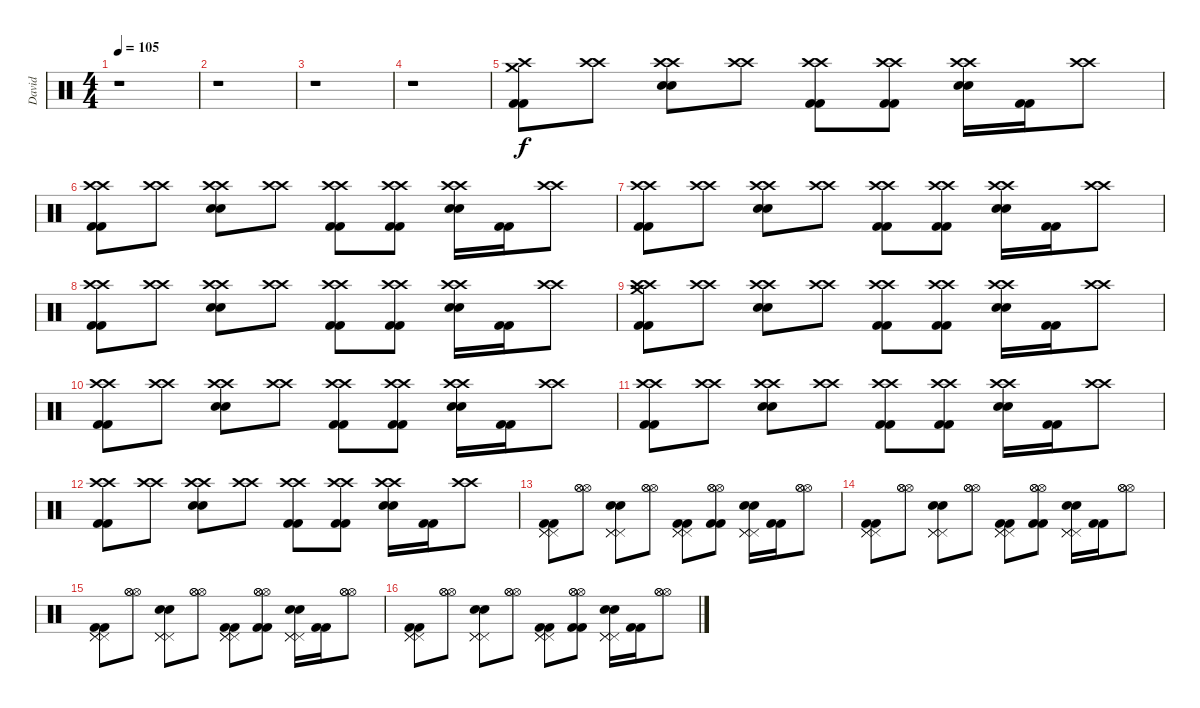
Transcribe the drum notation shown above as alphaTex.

\track ("David" "David") {instrument percussion}
\staff {score}
\articulation defaults
\ts (4 4)
\tempo 105
\clef neutral
\ks c
r.1{dy f} |
r.1 |
r.1 |
r.1 |
("Crash medium (hit)" "Crash high (hit)" "Kick (hit) 2" "Kick (hit) 2").8 ("Crash high (hit)" "Crash high (hit)").8 ("Crash high (hit)" "Crash high (hit)" "Electric Snare (hit)" "Electric Snare (hit)").8 ("Crash high (hit)" "Crash high (hit)").8 ("Crash high (hit)" "Crash high (hit)" "Kick (hit) 2" "Kick (hit) 2").8 ("Crash high (hit)" "Crash high (hit)" "Kick (hit) 2" "Kick (hit) 2").8 ("Crash high (hit)" "Crash high (hit)" "Electric Snare (hit)" "Electric Snare (hit)").16 ("Kick (hit) 2" "Kick (hit) 2").16 ("Crash high (hit)" "Crash high (hit)").8 |
("Crash high (hit)" "Crash high (hit)" "Kick (hit) 2" "Kick (hit) 2").8 ("Crash high (hit)" "Crash high (hit)").8 ("Crash high (hit)" "Crash high (hit)" "Electric Snare (hit)" "Electric Snare (hit)").8 ("Crash high (hit)" "Crash high (hit)").8 ("Crash high (hit)" "Crash high (hit)" "Kick (hit) 2" "Kick (hit) 2").8 ("Crash high (hit)" "Crash high (hit)" "Kick (hit) 2" "Kick (hit) 2").8 ("Crash high (hit)" "Crash high (hit)" "Electric Snare (hit)" "Electric Snare (hit)").16 ("Kick (hit) 2" "Kick (hit) 2").16 ("Crash high (hit)" "Crash high (hit)").8 |
("Crash high (hit)" "Crash high (hit)" "Kick (hit) 2" "Kick (hit) 2").8 ("Crash high (hit)" "Crash high (hit)").8 ("Crash high (hit)" "Crash high (hit)" "Electric Snare (hit)" "Electric Snare (hit)").8 ("Crash high (hit)" "Crash high (hit)").8 ("Crash high (hit)" "Crash high (hit)" "Kick (hit) 2" "Kick (hit) 2").8 ("Crash high (hit)" "Crash high (hit)" "Kick (hit) 2" "Kick (hit) 2").8 ("Crash high (hit)" "Crash high (hit)" "Electric Snare (hit)" "Electric Snare (hit)").16 ("Kick (hit) 2" "Kick (hit) 2").16 ("Crash high (hit)" "Crash high (hit)").8 |
("Crash high (hit)" "Crash high (hit)" "Kick (hit) 2" "Kick (hit) 2").8 ("Crash high (hit)" "Crash high (hit)").8 ("Crash high (hit)" "Crash high (hit)" "Electric Snare (hit)" "Electric Snare (hit)").8 ("Crash high (hit)" "Crash high (hit)").8 ("Crash high (hit)" "Crash high (hit)" "Kick (hit) 2" "Kick (hit) 2").8 ("Crash high (hit)" "Crash high (hit)" "Kick (hit) 2" "Kick (hit) 2").8 ("Crash high (hit)" "Crash high (hit)" "Electric Snare (hit)" "Electric Snare (hit)").16 ("Kick (hit) 2" "Kick (hit) 2").16 ("Crash high (hit)" "Crash high (hit)").8 |
("Crash medium (hit)" "Crash high (hit)" "Crash high (hit)" "Kick (hit) 2" "Kick (hit) 2").8 ("Crash high (hit)" "Crash high (hit)").8 ("Crash high (hit)" "Crash high (hit)" "Electric Snare (hit)" "Electric Snare (hit)").8 ("Crash high (hit)" "Crash high (hit)").8 ("Crash high (hit)" "Crash high (hit)" "Kick (hit) 2" "Kick (hit) 2").8 ("Crash high (hit)" "Crash high (hit)" "Kick (hit) 2" "Kick (hit) 2").8 ("Crash high (hit)" "Crash high (hit)" "Electric Snare (hit)" "Electric Snare (hit)").16 ("Kick (hit) 2" "Kick (hit) 2").16 ("Crash high (hit)" "Crash high (hit)").8 |
("Crash high (hit)" "Crash high (hit)" "Kick (hit) 2" "Kick (hit) 2").8 ("Crash high (hit)" "Crash high (hit)").8 ("Crash high (hit)" "Crash high (hit)" "Electric Snare (hit)" "Electric Snare (hit)").8 ("Crash high (hit)" "Crash high (hit)").8 ("Crash high (hit)" "Crash high (hit)" "Kick (hit) 2" "Kick (hit) 2").8 ("Crash high (hit)" "Crash high (hit)" "Kick (hit) 2" "Kick (hit) 2").8 ("Crash high (hit)" "Crash high (hit)" "Electric Snare (hit)" "Electric Snare (hit)").16 ("Kick (hit) 2" "Kick (hit) 2").16 ("Crash high (hit)" "Crash high (hit)").8 |
("Crash high (hit)" "Crash high (hit)" "Kick (hit) 2" "Kick (hit) 2").8 ("Crash high (hit)" "Crash high (hit)").8 ("Crash high (hit)" "Crash high (hit)" "Electric Snare (hit)" "Electric Snare (hit)").8 ("Crash high (hit)" "Crash high (hit)").8 ("Crash high (hit)" "Crash high (hit)" "Kick (hit) 2" "Kick (hit) 2").8 ("Crash high (hit)" "Crash high (hit)" "Kick (hit) 2" "Kick (hit) 2").8 ("Crash high (hit)" "Crash high (hit)" "Electric Snare (hit)" "Electric Snare (hit)").16 ("Kick (hit) 2" "Kick (hit) 2").16 ("Crash high (hit)" "Crash high (hit)").8 |
("Crash high (hit)" "Crash high (hit)" "Kick (hit) 2" "Kick (hit) 2").8 ("Crash high (hit)" "Crash high (hit)").8 ("Crash high (hit)" "Crash high (hit)" "Electric Snare (hit)" "Electric Snare (hit)").8 ("Crash high (hit)" "Crash high (hit)").8 ("Crash high (hit)" "Crash high (hit)" "Kick (hit) 2" "Kick (hit) 2").8 ("Crash high (hit)" "Crash high (hit)" "Kick (hit) 2" "Kick (hit) 2").8 ("Crash high (hit)" "Crash high (hit)" "Electric Snare (hit)" "Electric Snare (hit)").16 ("Kick (hit) 2" "Kick (hit) 2").16 ("Crash high (hit)" "Crash high (hit)").8 |
("Pedal Hi-Hat (hit)" "Pedal Hi-Hat (hit)" "Pedal Hi-Hat (hit)" "Kick (hit) 2" "Kick (hit) 2").8 ("Hi-Hat (open)" "Hi-Hat (open)" "Hi-Hat (open)").8 ("Pedal Hi-Hat (hit)" "Pedal Hi-Hat (hit)" "Pedal Hi-Hat (hit)" "Electric Snare (hit)" "Electric Snare (hit)").8 ("Hi-Hat (open)" "Hi-Hat (open)" "Hi-Hat (open)").8 ("Pedal Hi-Hat (hit)" "Pedal Hi-Hat (hit)" "Pedal Hi-Hat (hit)" "Kick (hit) 2" "Kick (hit) 2").8 ("Hi-Hat (open)" "Hi-Hat (open)" "Hi-Hat (open)" "Kick (hit) 2" "Kick (hit) 2").8 ("Pedal Hi-Hat (hit)" "Pedal Hi-Hat (hit)" "Pedal Hi-Hat (hit)" "Electric Snare (hit)" "Electric Snare (hit)").16 ("Kick (hit) 2" "Kick (hit) 2").16 ("Hi-Hat (open)" "Hi-Hat (open)" "Hi-Hat (open)").8 |
("Pedal Hi-Hat (hit)" "Pedal Hi-Hat (hit)" "Pedal Hi-Hat (hit)" "Kick (hit) 2" "Kick (hit) 2").8 ("Hi-Hat (open)" "Hi-Hat (open)" "Hi-Hat (open)").8 ("Pedal Hi-Hat (hit)" "Pedal Hi-Hat (hit)" "Pedal Hi-Hat (hit)" "Electric Snare (hit)" "Electric Snare (hit)").8 ("Hi-Hat (open)" "Hi-Hat (open)" "Hi-Hat (open)").8 ("Pedal Hi-Hat (hit)" "Pedal Hi-Hat (hit)" "Pedal Hi-Hat (hit)" "Kick (hit) 2" "Kick (hit) 2").8 ("Hi-Hat (open)" "Hi-Hat (open)" "Hi-Hat (open)" "Kick (hit) 2" "Kick (hit) 2").8 ("Pedal Hi-Hat (hit)" "Pedal Hi-Hat (hit)" "Pedal Hi-Hat (hit)" "Electric Snare (hit)" "Electric Snare (hit)").16 ("Kick (hit) 2" "Kick (hit) 2").16 ("Hi-Hat (open)" "Hi-Hat (open)" "Hi-Hat (open)").8 |
("Pedal Hi-Hat (hit)" "Pedal Hi-Hat (hit)" "Pedal Hi-Hat (hit)" "Kick (hit) 2" "Kick (hit) 2").8 ("Hi-Hat (open)" "Hi-Hat (open)" "Hi-Hat (open)").8 ("Pedal Hi-Hat (hit)" "Pedal Hi-Hat (hit)" "Pedal Hi-Hat (hit)" "Electric Snare (hit)" "Electric Snare (hit)").8 ("Hi-Hat (open)" "Hi-Hat (open)" "Hi-Hat (open)").8 ("Pedal Hi-Hat (hit)" "Pedal Hi-Hat (hit)" "Pedal Hi-Hat (hit)" "Kick (hit) 2" "Kick (hit) 2").8 ("Hi-Hat (open)" "Hi-Hat (open)" "Hi-Hat (open)" "Kick (hit) 2" "Kick (hit) 2").8 ("Pedal Hi-Hat (hit)" "Pedal Hi-Hat (hit)" "Pedal Hi-Hat (hit)" "Electric Snare (hit)" "Electric Snare (hit)").16 ("Kick (hit) 2" "Kick (hit) 2").16 ("Hi-Hat (open)" "Hi-Hat (open)" "Hi-Hat (open)").8 |
("Pedal Hi-Hat (hit)" "Pedal Hi-Hat (hit)" "Pedal Hi-Hat (hit)" "Kick (hit) 2" "Kick (hit) 2").8 ("Hi-Hat (open)" "Hi-Hat (open)" "Hi-Hat (open)").8 ("Pedal Hi-Hat (hit)" "Pedal Hi-Hat (hit)" "Pedal Hi-Hat (hit)" "Electric Snare (hit)" "Electric Snare (hit)").8 ("Hi-Hat (open)" "Hi-Hat (open)" "Hi-Hat (open)").8 ("Pedal Hi-Hat (hit)" "Pedal Hi-Hat (hit)" "Pedal Hi-Hat (hit)" "Kick (hit) 2" "Kick (hit) 2").8 ("Hi-Hat (open)" "Hi-Hat (open)" "Hi-Hat (open)" "Kick (hit) 2" "Kick (hit) 2").8 ("Pedal Hi-Hat (hit)" "Pedal Hi-Hat (hit)" "Pedal Hi-Hat (hit)" "Electric Snare (hit)" "Electric Snare (hit)").16 ("Kick (hit) 2" "Kick (hit) 2").16 ("Hi-Hat (open)" "Hi-Hat (open)" "Hi-Hat (open)").8
